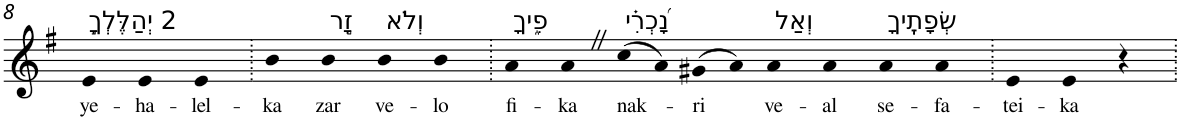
**kern	**text
*part1	*part1
*staff1	*staff1
*I"Piano	*
*I'Pno	*
!!LO:PB:g=z
*clefG2	*
*k[f#]	*
*G:	*
=8	=8
!LO:TX:a:t=2 יְהַלֶּלְךָ֣	!
!	!LO:LY:b
4e	ye-
!	!LO:LY:b
4e	-ha-
!	!LO:LY:b
4e	-lel-
=9.	=9.
!	!LO:LY:b
4b	-ka
!LO:TX:a:t=זָ֣ר	!
!	!LO:LY:b
4b	zar
!LO:TX:a:t=וְלֹא	!
!	!LO:LY:b
4b	ve-
!	!LO:LY:b
4b	-lo
=10.	=10.
!LO:TX:a:t=פִ֑יךָ	!
!	!LO:LY:b
4a	fi-
!	!LO:LY:b
4aZ	-ka
!LO:TX:a:t=נָ֝כְרִ֗י	!
!	!LO:LY:b
(>8cc	nak-
8a)	.
!	!LO:LY:b
(>8g#X	-ri
8a)	.
!LO:TX:a:t=וְאַל	!
!	!LO:LY:b
4a	ve-
!	!LO:LY:b
4a	-al
!LO:TX:a:t=שְׂפָתֶֽיךָ	!
!	!LO:LY:b
4a	se-
!	!LO:LY:b
4a	-fa-
=11.	=11.
!	!LO:LY:b
4e	-tei-
!	!LO:LY:b
4e	-ka
4r	.
=.	=.
*-	*-
